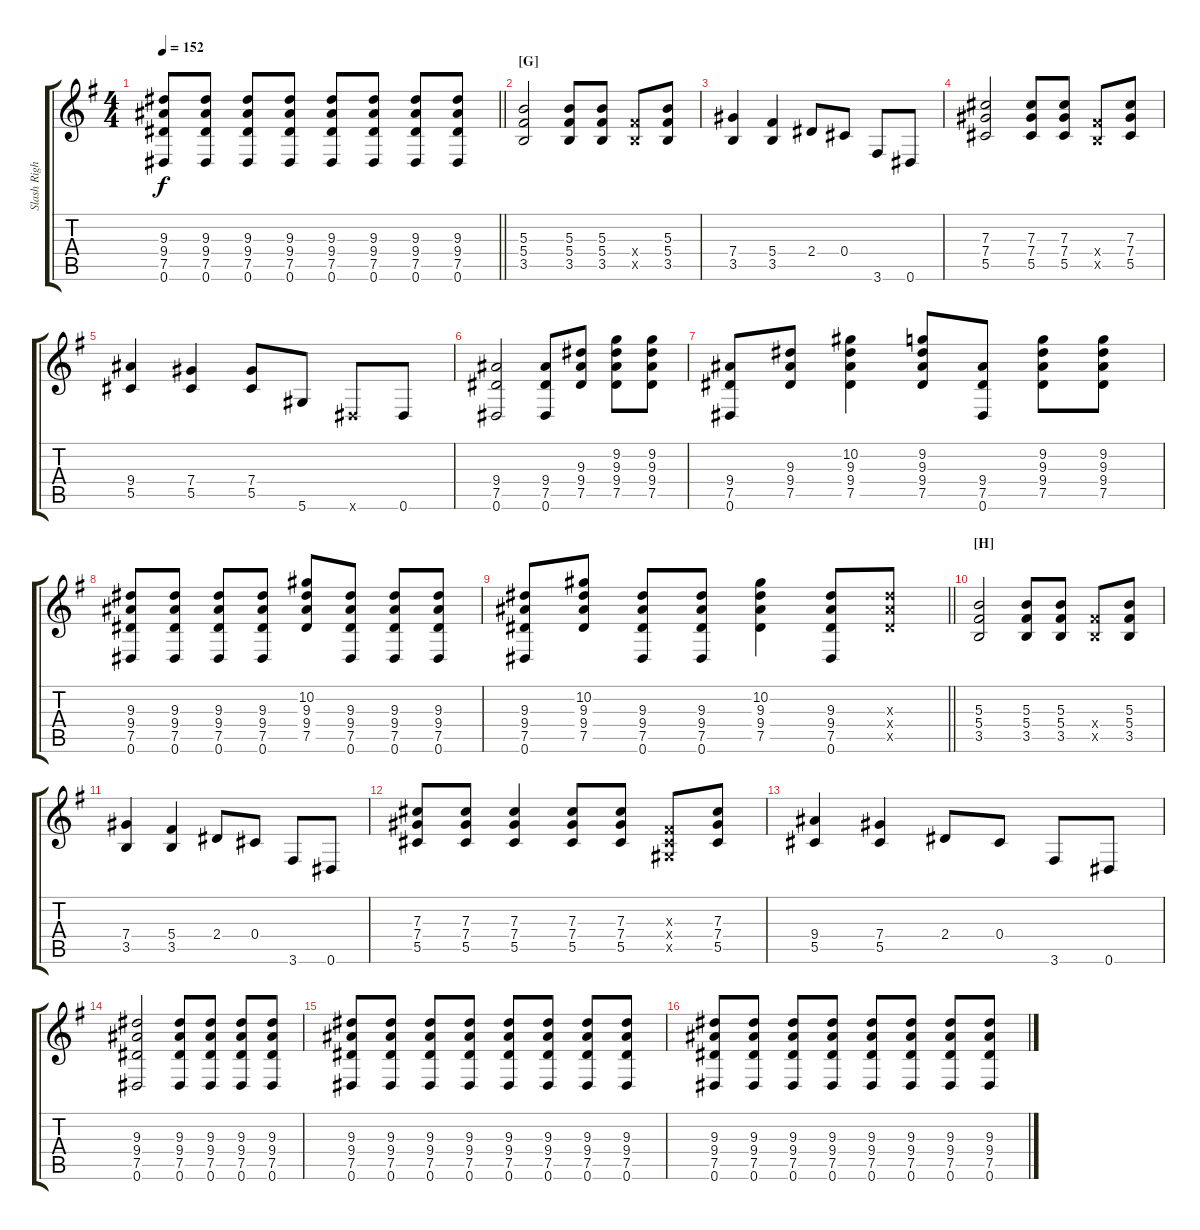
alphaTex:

\track ("Slash Right" "Slash Righ") {instrument overdrivenguitar}
\staff {score tabs}
\tuning (Eb4 Bb3 Gb3 Db3 Ab2 Eb2) {hide}
\ts (4 4)
\tempo 152
\clef g2
\barLineRight lightlight
\ks eminor
(9.3 9.4 7.5 0.6).8{dy f} (9.3 9.4 7.5 0.6).8 (9.3 9.4 7.5 0.6).8 (9.3 9.4 7.5 0.6).8 (9.3 9.4 7.5 0.6).8 (9.3 9.4 7.5 0.6).8 (9.3 9.4 7.5 0.6).8 (9.3 9.4 7.5 0.6).8 |
\section ("" "[G]")
(5.3 5.4 3.5).2 (5.3 5.4 3.5).8 (5.3 5.4 3.5).8 (5.4{x} 3.5{x}).8 (5.3 5.4 3.5).8 |
(7.4 3.5).4 (5.4 3.5).4 2.4.8 0.4.8 3.6.8 0.6.8 |
(7.3 7.4 5.5).2 (7.3 7.4 5.5).8 (7.3 7.4 5.5).8 (5.4{x} 3.5{x}).8 (7.3 7.4 5.5).8 |
(9.4 5.5).4 (7.4 5.5).4 (7.4 5.5).8 5.6.8 0.6{x}.8 0.6.8 |
(9.4 7.5 0.6).2 (9.4 7.5 0.6).8 (9.3 9.4 7.5).8 (9.2 9.3 9.4 7.5).8 (9.2 9.3 9.4 7.5).8 |
(9.4 7.5 0.6).8 (9.3 9.4 7.5).8 (10.2 9.3 9.4 7.5).4 (9.2 9.3 9.4 7.5).8 (9.4 7.5 0.6).8 (9.2 9.3 9.4 7.5).8 (9.2 9.3 9.4 7.5).8 |
(9.3 9.4 7.5 0.6).8 (9.3 9.4 7.5 0.6).8 (9.3 9.4 7.5 0.6).8 (9.3 9.4 7.5 0.6).8 (10.2 9.3 9.4 7.5).8 (9.3 9.4 7.5 0.6).8 (9.3 9.4 7.5 0.6).8 (9.3 9.4 7.5 0.6).8 |
\barLineRight lightlight
(9.3 9.4 7.5 0.6).8 (10.2 9.3 9.4 7.5).8 (9.3 9.4 7.5 0.6).8 (9.3 9.4 7.5 0.6).8 (10.2 9.3 9.4 7.5).4 (9.3 9.4 7.5 0.6).8 (9.3{x} 9.4{x} 7.5{x}).8 |
\section ("" "[H]")
(5.3 5.4 3.5).2 (5.3 5.4 3.5).8 (5.3 5.4 3.5).8 (5.4{x} 3.5{x}).8 (5.3 5.4 3.5).8 |
(7.4 3.5).4 (5.4 3.5).4 2.4.8 0.4.8 3.6.8 0.6.8 |
(7.3 7.4 5.5).8 (7.3 7.4 5.5).8 (7.3 7.4 5.5).4 (7.3 7.4 5.5).8 (7.3 7.4 5.5).8 (0.3{x} 0.4{x} 0.5{x}).8 (7.3 7.4 5.5).8 |
(9.4 5.5).4 (7.4 5.5).4 2.4.8 0.4.8 3.6.8 0.6.8 |
(9.3 9.4 7.5 0.6).2 (9.3 9.4 7.5 0.6).8 (9.3 9.4 7.5 0.6).8 (9.3 9.4 7.5 0.6).8 (9.3 9.4 7.5 0.6).8 |
(9.3 9.4 7.5 0.6).8 (9.3 9.4 7.5 0.6).8 (9.3 9.4 7.5 0.6).8 (9.3 9.4 7.5 0.6).8 (9.3 9.4 7.5 0.6).8 (9.3 9.4 7.5 0.6).8 (9.3 9.4 7.5 0.6).8 (9.3 9.4 7.5 0.6).8 |
(9.3 9.4 7.5 0.6).8 (9.3 9.4 7.5 0.6).8 (9.3 9.4 7.5 0.6).8 (9.3 9.4 7.5 0.6).8 (9.3 9.4 7.5 0.6).8 (9.3 9.4 7.5 0.6).8 (9.3 9.4 7.5 0.6).8 (9.3 9.4 7.5 0.6).8
